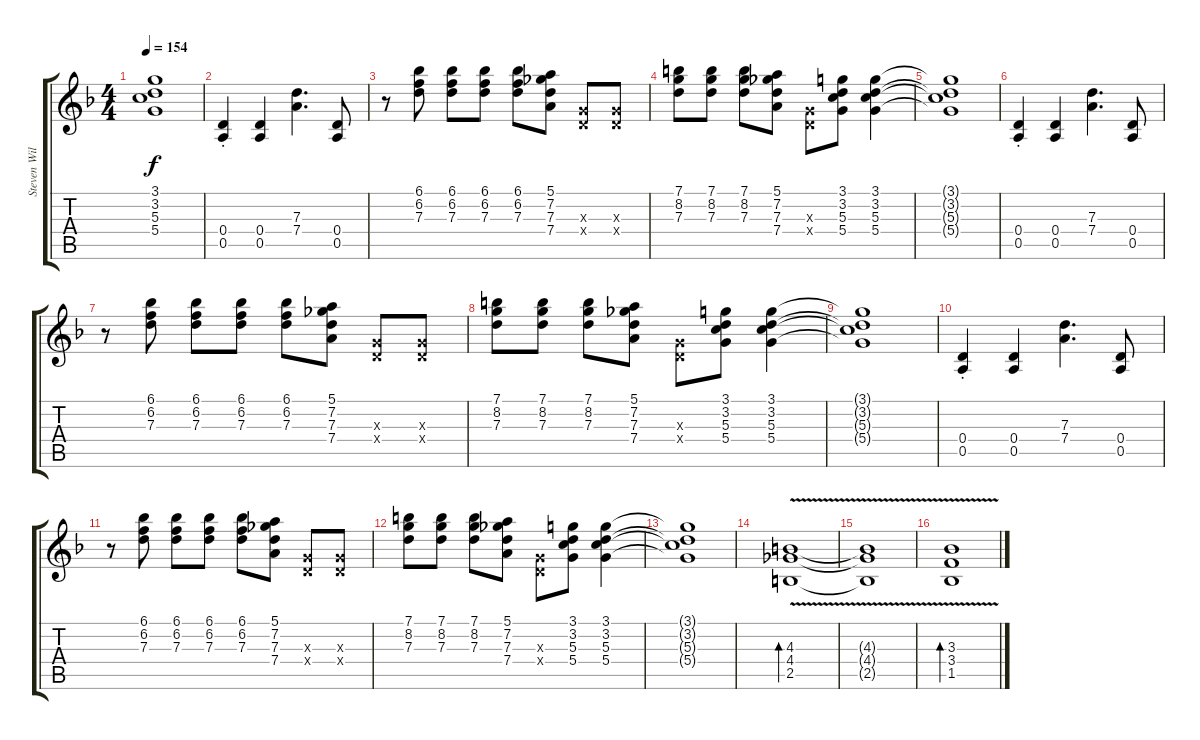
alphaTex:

\track ("Steven Wilson Slide/Rhythm Gtr." "Steven Wil") {instrument distortionguitar}
\staff {score tabs}
\tuning (E4 B3 G3 D3 A2 E2) {hide}
\ts (4 4)
\tempo 154
\clef g2
\ks dminor
(3.1{t} 3.2{t} 5.3{t} 5.4{t}).1{dy f} |
(0.4{st} 0.5{st}).4 (0.4 0.5).4 (7.3 7.4).4{d} (0.4 0.5).8 |
r.8 (6.1 6.2 7.3).8 (6.1 6.2 7.3).8 (6.1 6.2 7.3).8 (6.1 6.2 7.3).8 (5.1 7.2 7.3 7.4).8 (0.3{x} 0.4{x}).8 (0.3{x} 0.4{x}).8 |
(7.1 8.2 7.3).8 (7.1 8.2 7.3).8 (7.1 8.2 7.3).8 (5.1 7.2 7.3 7.4).8 (0.3{x} 0.4{x}).8 (3.1 3.2 5.3 5.4).8 (3.1 3.2 5.3 5.4).4 |
(3.1{t} 3.2{t} 5.3{t} 5.4{t}).1 |
(0.4{st} 0.5{st}).4 (0.4 0.5).4 (7.3 7.4).4{d} (0.4 0.5).8 |
r.8 (6.1 6.2 7.3).8 (6.1 6.2 7.3).8 (6.1 6.2 7.3).8 (6.1 6.2 7.3).8 (5.1 7.2 7.3 7.4).8 (0.3{x} 0.4{x}).8 (0.3{x} 0.4{x}).8 |
(7.1 8.2 7.3).8 (7.1 8.2 7.3).8 (7.1 8.2 7.3).8 (5.1 7.2 7.3 7.4).8 (0.3{x} 0.4{x}).8 (3.1 3.2 5.3 5.4).8 (3.1 3.2 5.3 5.4).4 |
(3.1{t} 3.2{t} 5.3{t} 5.4{t}).1 |
(0.4{st} 0.5{st}).4 (0.4 0.5).4 (7.3 7.4).4{d} (0.4 0.5).8 |
r.8 (6.1 6.2 7.3).8 (6.1 6.2 7.3).8 (6.1 6.2 7.3).8 (6.1 6.2 7.3).8 (5.1 7.2 7.3 7.4).8 (0.3{x} 0.4{x}).8 (0.3{x} 0.4{x}).8 |
(7.1 8.2 7.3).8 (7.1 8.2 7.3).8 (7.1 8.2 7.3).8 (5.1 7.2 7.3 7.4).8 (0.3{x} 0.4{x}).8 (3.1 3.2 5.3 5.4).8 (3.1 3.2 5.3 5.4).4 |
(3.1{t} 3.2{t} 5.3{t} 5.4{t}).1 |
(4.3{v} 4.4{v} 2.5{v}).1{bd 240 volume 16 instrument distortionguitar} |
(4.3{t} 4.4{t} 2.5{t}).1 |
(3.3{v} 3.4{v} 1.5{v}).1{bd 240}
